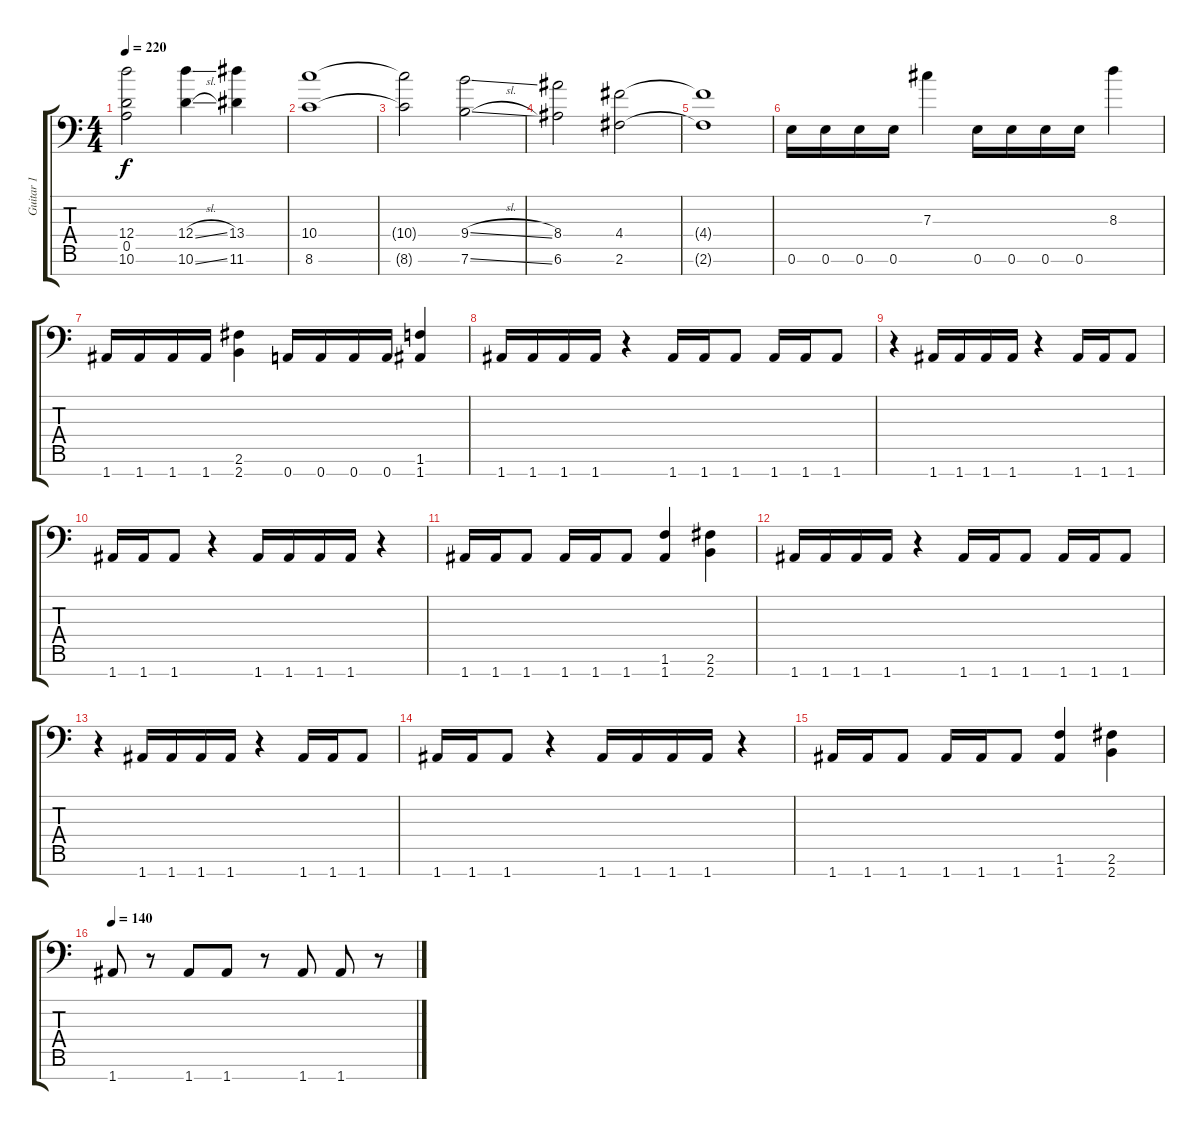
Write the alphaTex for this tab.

\track ("Guitar 1" "Guitar 1") {instrument distortionguitar}
\staff {score tabs}
\tuning (E4 B3 Gb3 D3 A2 E2 A1) {hide}
\ts (4 4)
\tempo 220
\clef f4
\ks c
(12.4{t} 0.5 10.6{t}).2{dy f} (12.4{sl} 10.6{sl}).4 (13.4 11.6).4 |
(10.4 8.6).1 |
(10.4{t} 8.6{t}).2 (9.4{sl} 7.6{sl}).2 |
(8.4 6.6).2 (4.4 2.6).2 |
(4.4{t} 2.6{t}).1 |
0.6.16 0.6.16 0.6.16 0.6.16 7.3.4 0.6.16 0.6.16 0.6.16 0.6.16 8.3.4 |
1.7.16 1.7.16 1.7.16 1.7.16 (2.6 2.7).4 0.7.16 0.7.16 0.7.16 0.7.16 (1.6 1.7).4 |
1.7.16 1.7.16 1.7.16 1.7.16 r.4 1.7.16 1.7.16 1.7.8 1.7.16 1.7.16 1.7.8 |
r.4 1.7.16 1.7.16 1.7.16 1.7.16 r.4 1.7.16 1.7.16 1.7.8 |
1.7.16 1.7.16 1.7.8 r.4 1.7.16 1.7.16 1.7.16 1.7.16 r.4 |
1.7.16 1.7.16 1.7.8 1.7.16 1.7.16 1.7.8 (1.6 1.7).4 (2.6 2.7).4 |
1.7.16 1.7.16 1.7.16 1.7.16 r.4 1.7.16 1.7.16 1.7.8 1.7.16 1.7.16 1.7.8 |
r.4 1.7.16 1.7.16 1.7.16 1.7.16 r.4 1.7.16 1.7.16 1.7.8 |
1.7.16 1.7.16 1.7.8 r.4 1.7.16 1.7.16 1.7.16 1.7.16 r.4 |
1.7.16 1.7.16 1.7.8 1.7.16 1.7.16 1.7.8 (1.6 1.7).4 (2.6 2.7).4 |
\tempo 140
1.7.8 r.8 1.7.8 1.7.8 r.8 1.7.8 1.7.8 r.8
